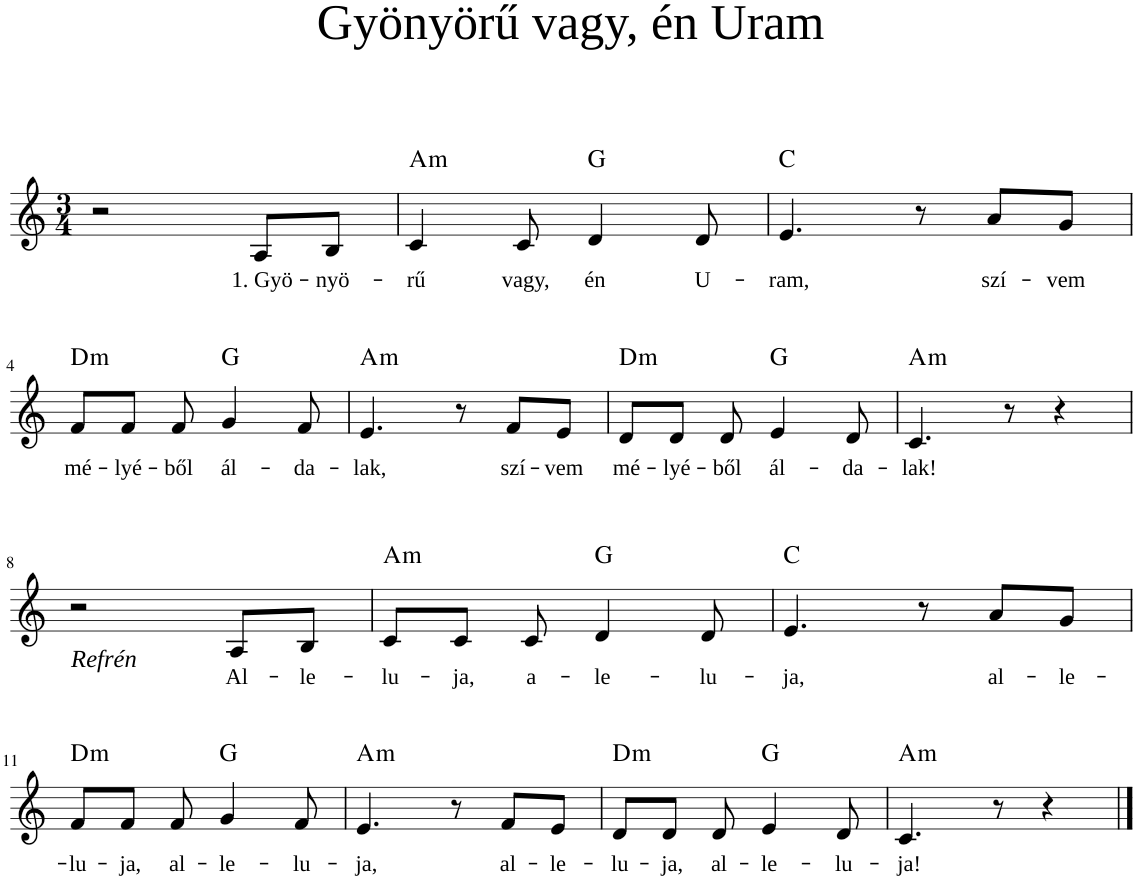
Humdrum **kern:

**kern	**text	**harte
*part1	*part1	*part1
*staff1	*staff1	*
*I"Piano	*	*
*I'Pno	*	*
*clefG2	*	*
*k[]	*	*
*M3/4	*	*
=1	=1	=1
2r	.	.
!	!LO:LY:b	!
8A/L	1. Gyö-	.
!	!LO:LY:b	!
8B/J	-nyö-	.
=2	=2	=2
!	!LO:LY:b	!LO:H:kt=m
4c/	-rű	A:min
!	!LO:LY:b	!
8c/	vagy,	.
!	!LO:LY:b	!LO:H:kt=N.C.
4d/	én	N
!	!LO:LY:b	!
8d/	U-	.
=3	=3	=3
!	!LO:LY:b	!LO:H:kt=N.C.
4.e/	-ram,	N
8r	.	.
!	!LO:LY:b	!
8a/L	szí-	.
!	!LO:LY:b	!
8g/J	-vem	.
!!LO:LB:g=z
=4	=4	=4
!	!LO:LY:b	!LO:H:kt=m
8f/L	mé-	D:min
!	!LO:LY:b	!
8f/J	-lyé-	.
!	!LO:LY:b	!
8f/	-ből	.
!	!LO:LY:b	!LO:H:kt=N.C.
4g/	ál-	N
!	!LO:LY:b	!
8f/	-da-	.
=5	=5	=5
!	!LO:LY:b	!LO:H:kt=m
4.e/	-lak,	A:min
8r	.	.
!	!LO:LY:b	!
8f/L	szí-	.
!	!LO:LY:b	!
8e/J	-vem	.
=6	=6	=6
!	!LO:LY:b	!LO:H:kt=m
8d/L	mé-	D:min
!	!LO:LY:b	!
8d/J	-lyé-	.
!	!LO:LY:b	!
8d/	-ből	.
!	!LO:LY:b	!LO:H:kt=N.C.
4e/	ál-	N
!	!LO:LY:b	!
8d/	-da-	.
=7	=7	=7
!	!LO:LY:b	!LO:H:kt=m
4.c/	-lak!	A:min
8r	.	.
4r	.	.
!!LO:LB:g=z
=8	=8	=8
!LO:TX:b:i:t=Refrén	!	!
2r	.	.
!	!LO:LY:b	!
8A/L	Al-	.
!	!LO:LY:b	!
8B/J	-le-	.
=9	=9	=9
!	!LO:LY:b	!LO:H:kt=m
8c/L	-lu-	A:min
!	!LO:LY:b	!
8c/J	-ja,	.
!	!LO:LY:b	!
8c/	a-	.
!	!LO:LY:b	!LO:H:kt=N.C.
4d/	-le-	N
!	!LO:LY:b	!
8d/	-lu-	.
=10	=10	=10
!	!LO:LY:b	!LO:H:kt=N.C.
4.e/	-ja,	N
8r	.	.
!	!LO:LY:b	!
8a/L	al-	.
!	!LO:LY:b	!
8g/J	-le-	.
!!LO:LB:g=z
=11	=11	=11
!	!LO:LY:b	!LO:H:kt=m
8f/L	-lu-	D:min
!	!LO:LY:b	!
8f/J	-ja,	.
!	!LO:LY:b	!
8f/	al-	.
!	!LO:LY:b	!LO:H:kt=N.C.
4g/	-le-	N
!	!LO:LY:b	!
8f/	-lu-	.
=12	=12	=12
!	!LO:LY:b	!LO:H:kt=m
4.e/	-ja,	A:min
8r	.	.
!	!LO:LY:b	!
8f/L	al-	.
!	!LO:LY:b	!
8e/J	-le-	.
=13	=13	=13
!	!LO:LY:b	!LO:H:kt=m
8d/L	-lu-	D:min
!	!LO:LY:b	!
8d/J	-ja,	.
!	!LO:LY:b	!
8d/	al-	.
!	!LO:LY:b	!LO:H:kt=N.C.
4e/	-le-	N
!	!LO:LY:b	!
8d/	-lu-	.
=14	=14	=14
!	!LO:LY:b	!LO:H:kt=m
4.c/	-ja!	A:min
8r	.	.
4r	.	.
==	==	==
*-	*-	*-
